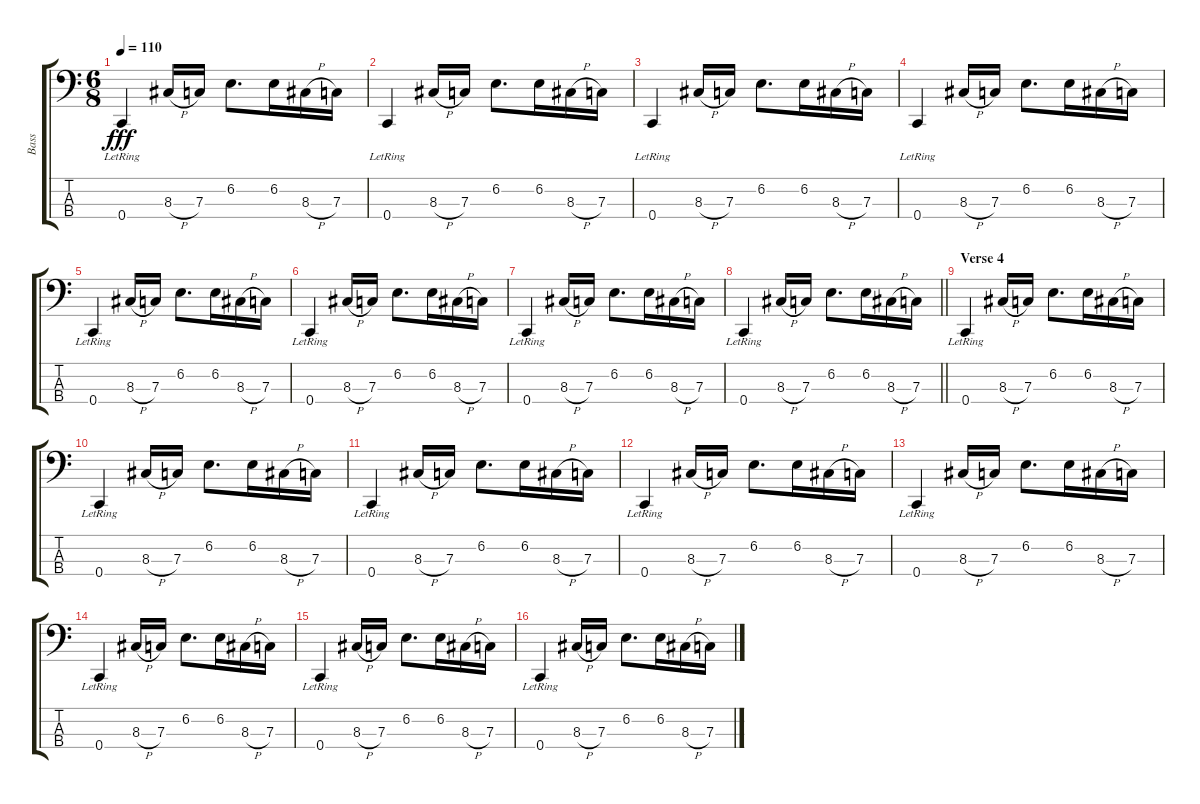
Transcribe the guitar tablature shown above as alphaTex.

\track ("Bass" "Bass") {instrument electricbasspick}
\staff {score tabs}
\tuning (Eb2 Bb1 F1 C1) {hide}
\ts (6 8)
\tempo 110
\clef f4
\ks c
0.4{lr}.4{dy fff} 8.3{h}.16 7.3.16 6.2.8{d} 6.2.16 8.3{h}.16 7.3.16 |
0.4{lr}.4 8.3{h}.16 7.3.16 6.2.8{d} 6.2.16 8.3{h}.16 7.3.16 |
0.4{lr}.4 8.3{h}.16 7.3.16 6.2.8{d} 6.2.16 8.3{h}.16 7.3.16 |
0.4{lr}.4 8.3{h}.16 7.3.16 6.2.8{d} 6.2.16 8.3{h}.16 7.3.16 |
0.4{lr}.4 8.3{h}.16 7.3.16 6.2.8{d} 6.2.16 8.3{h}.16 7.3.16 |
0.4{lr}.4 8.3{h}.16 7.3.16 6.2.8{d} 6.2.16 8.3{h}.16 7.3.16 |
0.4{lr}.4 8.3{h}.16 7.3.16 6.2.8{d} 6.2.16 8.3{h}.16 7.3.16 |
\barLineRight lightlight
0.4{lr}.4 8.3{h}.16 7.3.16 6.2.8{d} 6.2.16 8.3{h}.16 7.3.16 |
\section ("" "Verse 4")
0.4{lr}.4 8.3{h}.16 7.3.16 6.2.8{d} 6.2.16 8.3{h}.16 7.3.16 |
0.4{lr}.4 8.3{h}.16 7.3.16 6.2.8{d} 6.2.16 8.3{h}.16 7.3.16 |
0.4{lr}.4 8.3{h}.16 7.3.16 6.2.8{d} 6.2.16 8.3{h}.16 7.3.16 |
0.4{lr}.4 8.3{h}.16 7.3.16 6.2.8{d} 6.2.16 8.3{h}.16 7.3.16 |
0.4{lr}.4 8.3{h}.16 7.3.16 6.2.8{d} 6.2.16 8.3{h}.16 7.3.16 |
0.4{lr}.4 8.3{h}.16 7.3.16 6.2.8{d} 6.2.16 8.3{h}.16 7.3.16 |
0.4{lr}.4 8.3{h}.16 7.3.16 6.2.8{d} 6.2.16 8.3{h}.16 7.3.16 |
0.4{lr}.4 8.3{h}.16 7.3.16 6.2.8{d} 6.2.16 8.3{h}.16 7.3.16
